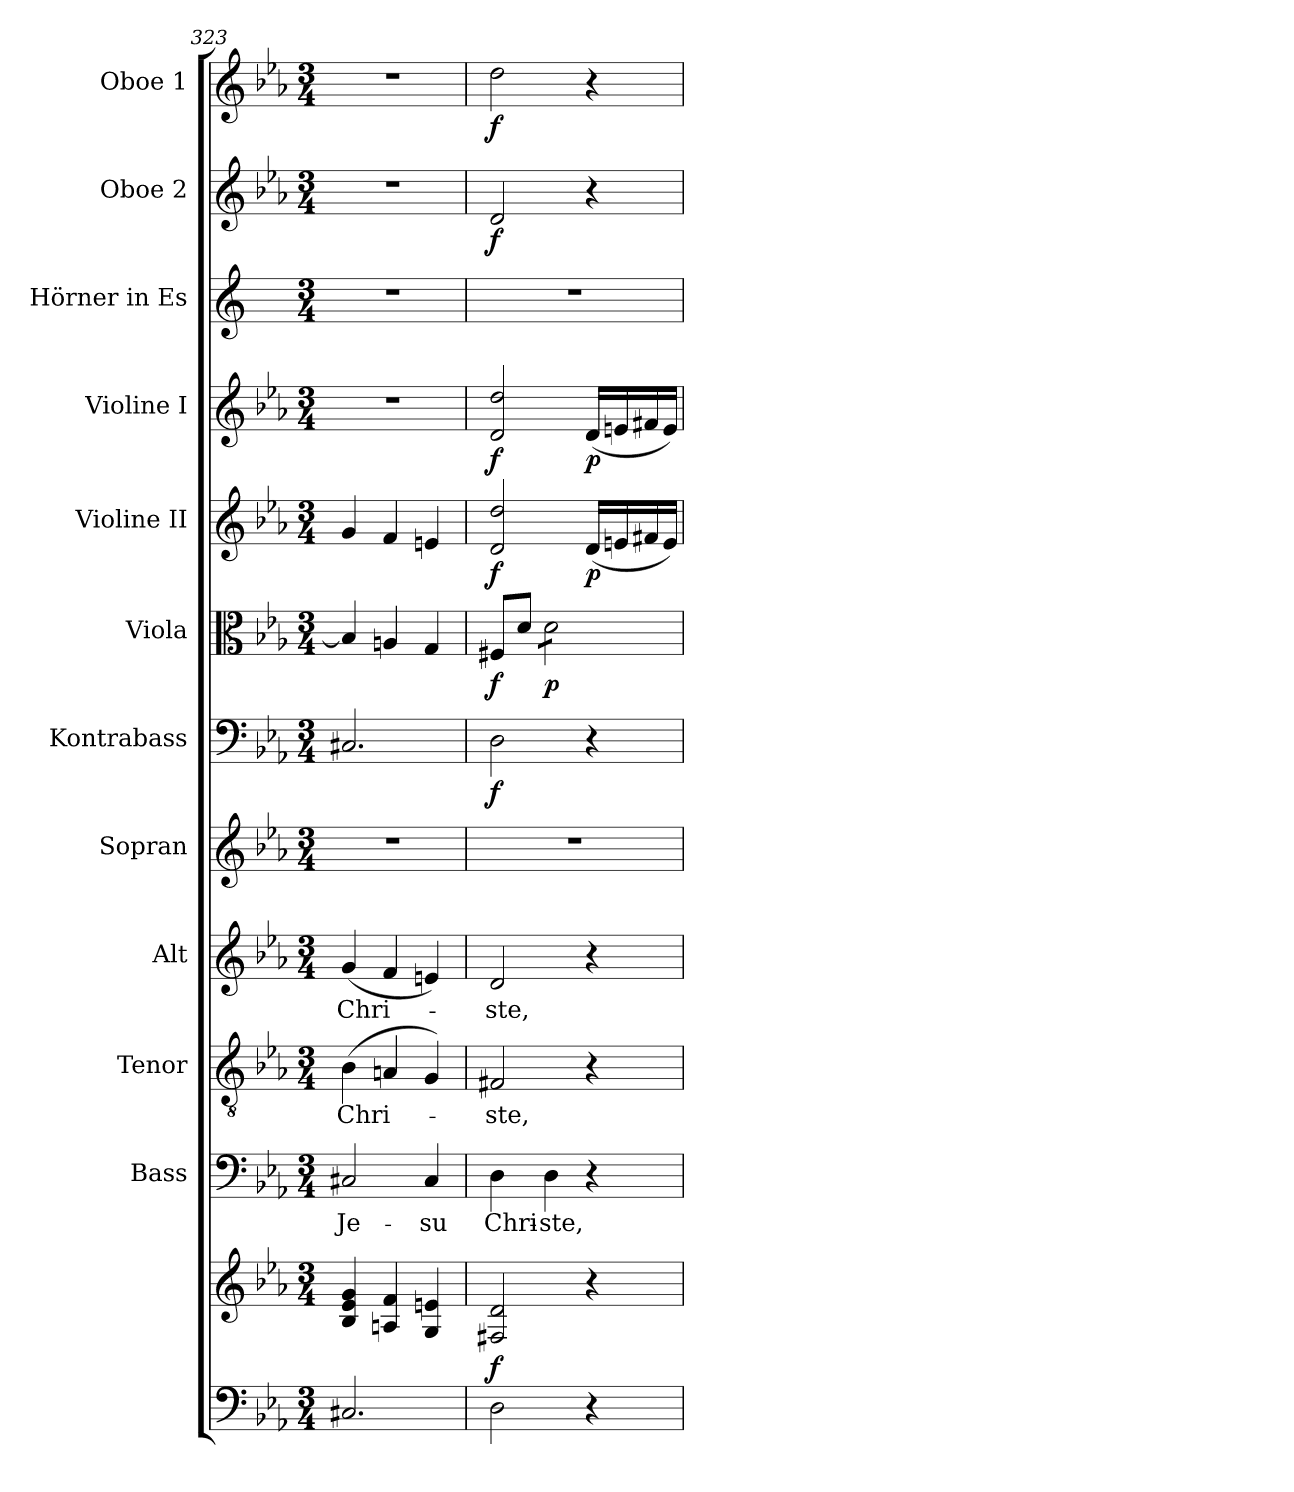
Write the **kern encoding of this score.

**kern	**kern	**dynam	**kern	**text	**kern	**text	**kern	**text	**kern	**kern	**dynam	**kern	**dynam	**kern	**dynam	**kern	**dynam	**kern	**kern	**dynam	**kern	**dynam
*part12	*part12	*part12	*part11	*part11	*part10	*part10	*part9	*part9	*part8	*part7	*part7	*part6	*part6	*part5	*part5	*part4	*part4	*part3	*part2	*part2	*part1	*part1
*staff13	*staff12	*staff12/13	*staff11	*staff11	*staff10	*staff10	*staff9	*staff9	*staff8	*staff7	*staff7	*staff6	*staff6	*staff5	*staff5	*staff4	*staff4	*staff3	*staff2	*staff2	*staff1	*staff1
*	*	*	*I"Bass	*	*I"Tenor	*	*I"Alt	*	*I"Sopran	*I"Kontrabass	*	*I"Viola	*	*I"Violine II	*	*I"Violine I	*	*I"Hörner in Es	*I"Oboe 2	*	*I"Oboe 1	*
*	*	*	*I'B.	*	*I'T.	*	*I'A.	*	*I'S.	*I'Kb.	*	*I'Vla.	*	*I'Vl. II	*	*I'Vl. I	*	*	*I'Ob. 2	*	*I'Ob. 1	*
*clefF4	*clefG2	*	*clefF4	*	*clefGv2	*	*clefG2	*	*clefG2	*clefF4	*	*clefC3	*	*clefG2	*	*clefG2	*	*clefG2	*clefG2	*	*clefG2	*
*	*	*	*	*	*	*	*	*	*	*ITrd7c12	*	*	*	*	*	*	*	*ITrd5c9	*	*	*	*
*k[b-e-a-]	*k[b-e-a-]	*	*k[b-e-a-]	*	*k[b-e-a-]	*	*k[b-e-a-]	*	*k[b-e-a-]	*k[b-e-a-]	*	*k[b-e-a-]	*	*k[b-e-a-]	*	*k[b-e-a-]	*	*k[b-e-a-]	*k[b-e-a-]	*	*k[b-e-a-]	*
*E-:	*E-:	*	*E-:	*	*E-:	*	*E-:	*	*E-:	*E-:	*	*E-:	*	*E-:	*	*E-:	*	*E-:	*E-:	*	*E-:	*
*M3/4	*M3/4	*	*M3/4	*	*M3/4	*	*M3/4	*	*M3/4	*M3/4	*	*M3/4	*	*M3/4	*	*M3/4	*	*M3/4	*M3/4	*	*M3/4	*
=323	=323	=323	=323	=323	=323	=323	=323	=323	=323	=323	=323	=323	=323	=323	=323	=323	=323	=323	=323	=323	=323	=323
!	!	!	!	!LO:LY:b	!	!LO:LY:b	!	!LO:LY:b	!	!	!	!	!	!	!	!	!	!	!	!	!	!
2.C#X/	4B-/ 4e-/ 4g/	.	2C#X/	Je-	(>4B-\	Chri-	(<4g/	Chri-	2.r	2.CC#X/	.	4B-/]	.	4g/	.	2.r	.	2.r	2.r	.	2.r	.
.	4An/ 4f/	.	.	.	4An/	.	4f/	.	.	.	.	4An/	.	4f/	.	.	.	.	.	.	.	.
!	!	!	!	!LO:LY:b	!	!	!	!	!	!	!	!	!	!	!	!	!	!	!	!	!	!
.	4G/ 4en/	.	4C#/	-su	4G/)	.	4en/)	.	.	.	.	4G/	.	4en/	.	.	.	.	.	.	.	.
=324	=324	=324	=324	=324	=324	=324	=324	=324	=324	=324	=324	=324	=324	=324	=324	=324	=324	=324	=324	=324	=324	=324
!	!	!LO:DY:b	!	!LO:LY:b	!	!LO:LY:b	!	!LO:LY:b	!	!	!LO:DY:b	!	!LO:DY:b	!	!LO:DY:b	!	!LO:DY:b	!	!	!LO:DY:b	!	!LO:DY:b
2D\	2F#X/ 2d/	f	4D\	Chri-	2F#X/	-ste,	2d/	-ste,	2.r	2DD\	f	8F#X/L	f	2d/ 2dd/	f	2d/ 2dd/	f	2.r	2d/	f	2dd\	f
.	.	.	.	.	.	.	.	.	.	.	.	8d/J	.	.	.	.	.	.	.	.	.	.
!	!	!	!	!LO:LY:b	!	!	!	!	!	!	!	!	!LO:DY:b	!	!	!	!	!	!	!	!	!
*	*	*	*	*	*	*	*	*	*	*	*	*tremolo	*	*	*	*	*	*	*	*	*	*
.	.	.	4D\	-ste,	.	.	.	.	.	.	.	8d\L	p	.	.	.	.	.	.	.	.	.
.	.	.	.	.	.	.	.	.	.	.	.	8d\	.	.	.	.	.	.	.	.	.	.
!	!	!	!	!	!	!	!	!	!	!	!	!	!	!	!LO:DY:b	!	!LO:DY:b	!	!	!	!	!
4r	4r	.	4r	.	4r	.	4r	.	.	4r	.	8d\	.	(<16d/LL	p	(<16d/LL	p	.	4r	.	4r	.
.	.	.	.	.	.	.	.	.	.	.	.	.	.	16en/	.	16en/	.	.	.	.	.	.
.	.	.	.	.	.	.	.	.	.	.	.	8d\J	.	16f#X/	.	16f#X/	.	.	.	.	.	.
*	*	*	*	*	*	*	*	*	*	*	*	*Xtremolo	*	*	*	*	*	*	*	*	*	*
.	.	.	.	.	.	.	.	.	.	.	.	.	.	16e/JJ)	.	16e/JJ)	.	.	.	.	.	.
=	=	=	=	=	=	=	=	=	=	=	=	=	=	=	=	=	=	=	=	=	=	=
*-	*-	*-	*-	*-	*-	*-	*-	*-	*-	*-	*-	*-	*-	*-	*-	*-	*-	*-	*-	*-	*-	*-
